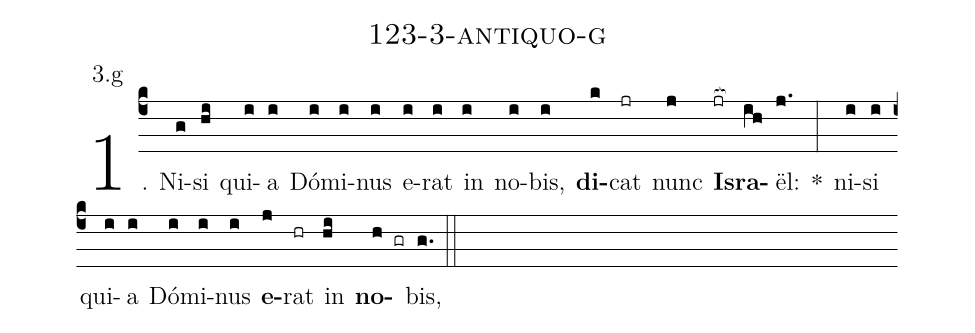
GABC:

name: 123-3-antiquo-g;
annotation: 3.g;
%%
(c4)1. Ni(g)si(hi) qui(i)a(i) Dó(i)mi(i)nus(i) e(i)rat(i) in(i) no(i)bis,(i) <b>di</b>(k)cat(jr) nunc(j) <b>Is</b>(jr[ocb:1{])<b>ra</b>(ih[ocb:0}])ël:(j.) *(:) ni(i)si(i) qui(i)a(i) Dó(i)mi(i)nus(i) <b>e</b>(j)rat(hr) in(hi) <b>no</b>(h gr)bis,(g.) (::)
